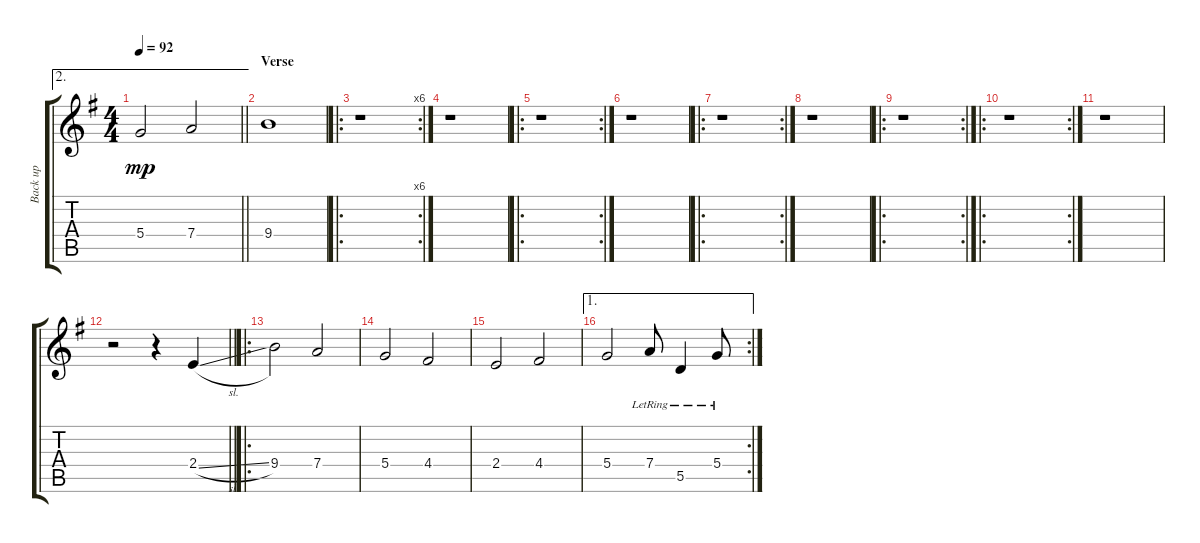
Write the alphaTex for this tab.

\track ("Back up" "Back up") {instrument electricguitarjazz}
\staff {score tabs}
\tuning (E4 B3 G3 D3 A2 E2) {hide}
\ae 2
\ts (4 4)
\tempo 92
\clef g2
\barLineRight lightlight
\ks g
5.4.2{dy mp} 7.4.2 |
\section ("" "Verse")
9.4.1 |
\ro
\rc 6
r.1 |
r.1 |
\ro
\rc 2
r.1 |
r.1 |
\ro
\rc 2
r.1 |
r.1 |
\ro
\rc 2
r.1 |
\ro
\rc 2
r.1 |
r.1 |
\barLineRight lightlight
r.2 r.4 2.4{sl}.4 |
\ro
9.4.2 7.4.2 |
5.4.2 4.4.2 |
2.4.2 4.4.2 |
\ae 1
\rc 2
5.4.2 7.4{lr}.8 5.5{lr}.4 5.4{lr}.8
